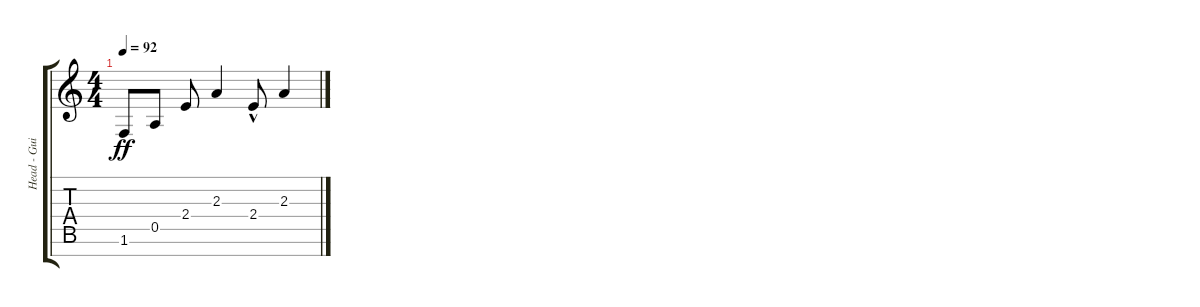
\track ("Head - Guitar" "Head - Gui") {instrument overdrivenguitar}
\staff {score tabs}
\tuning (E4 B3 G3 D3 A2 E2 B1) {hide}
\ts (4 4)
\tempo 92
\clef g2
\ks c
1.6.8{dy ff volume 4} 0.5.8{volume 4} 2.4.8{volume 3} 2.3.4{volume 2} 2.4{hac}.8{volume 2} 2.3.4{volume 1}
